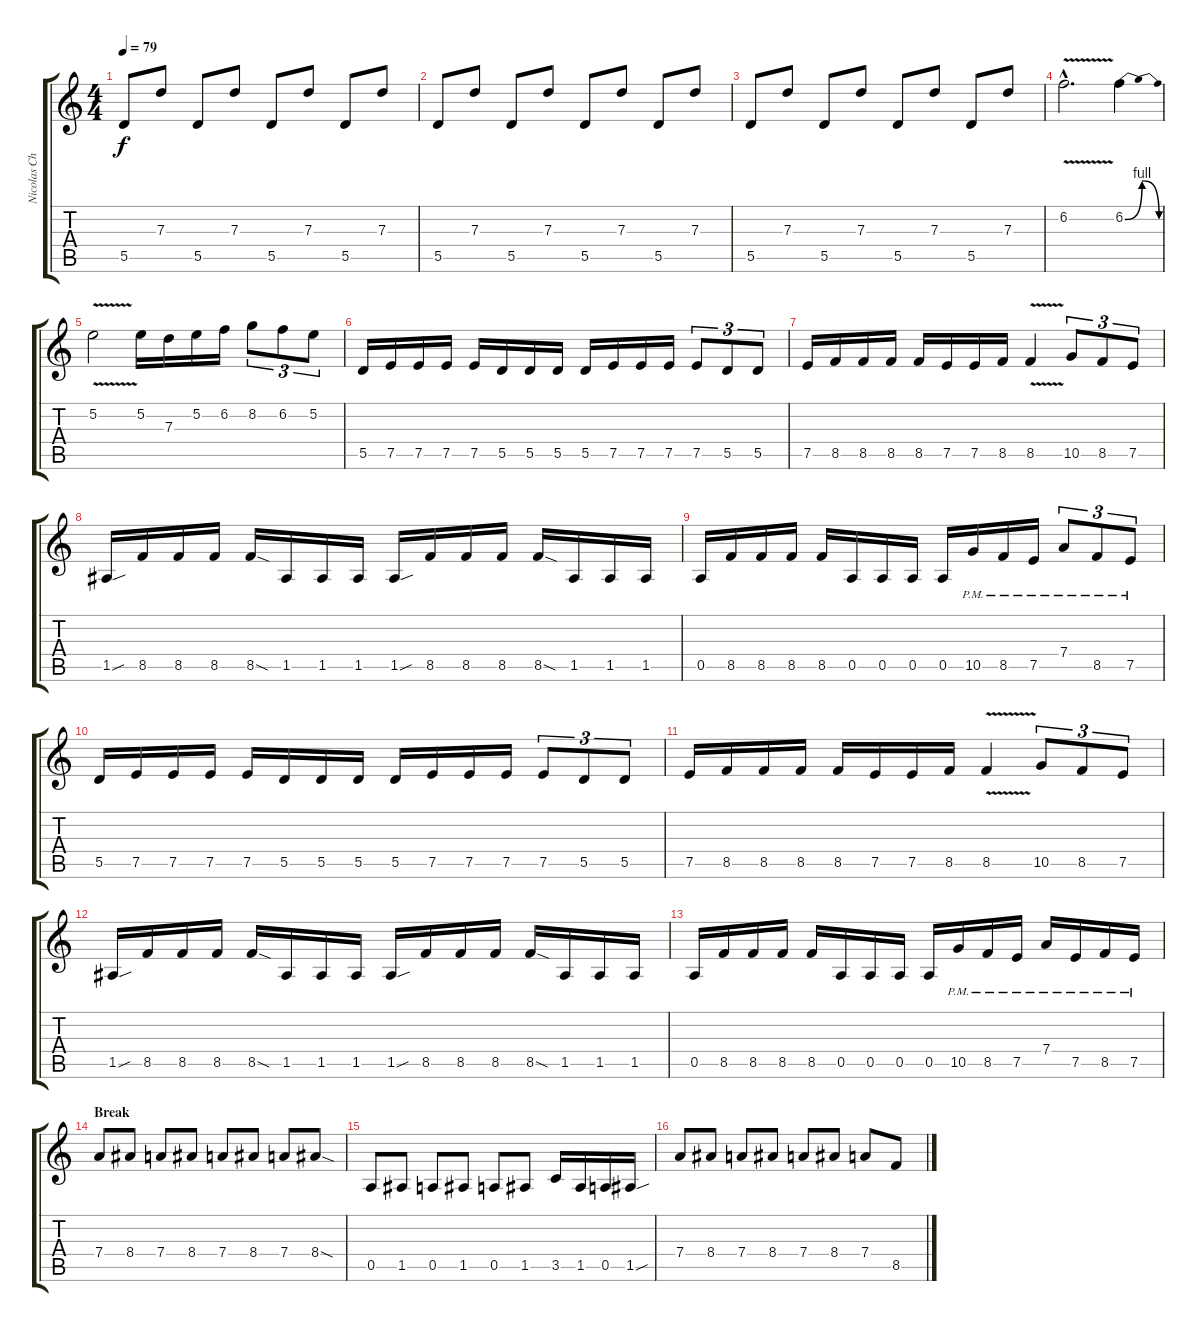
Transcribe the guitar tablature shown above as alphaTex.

\track ("Nicolas Chevrollier" "Nicolas Ch") {instrument distortionguitar}
\staff {score tabs}
\tuning (E4 B3 G3 D3 A2 D2) {hide}
\ts (4 4)
\tempo 79
\clef g2
\ks c
5.5.8{dy f} 7.3.8 5.5.8 7.3.8 5.5.8 7.3.8 5.5.8 7.3.8 |
5.5.8 7.3.8 5.5.8 7.3.8 5.5.8 7.3.8 5.5.8 7.3.8 |
5.5.8 7.3.8 5.5.8 7.3.8 5.5.8 7.3.8 5.5.8 7.3.8 |
6.2{v hac}.2{d volume 14} 6.2{be (bendrelease 0 0 30 4 30 4 60 0)}.4 |
5.2{v}.2 5.2.16 7.3.16 5.2.16 6.2.16 8.2.8{tu (3 2)} 6.2.8{tu (3 2)} 5.2.8{tu (3 2)} |
5.5.16 7.5.16 7.5.16 7.5.16 7.5.16 5.5.16 5.5.16 5.5.16 5.5.16 7.5.16 7.5.16 7.5.16 7.5.8{tu (3 2)} 5.5.8{tu (3 2)} 5.5.8{tu (3 2)} |
7.5.16 8.5.16 8.5.16 8.5.16 8.5.16 7.5.16 7.5.16 8.5.16 8.5{v}.4 10.5.8{tu (3 2)} 8.5.8{tu (3 2)} 7.5.8{tu (3 2)} |
1.5{sou}.16 8.5.16 8.5.16 8.5.16 8.5{sod}.16 1.5.16 1.5.16 1.5.16 1.5{sou}.16 8.5.16 8.5.16 8.5.16 8.5{sod}.16 1.5.16 1.5.16 1.5.16 |
0.5.16 8.5.16 8.5.16 8.5.16 8.5.16 0.5.16 0.5.16 0.5.16 0.5.16 10.5{pm}.16 8.5{pm}.16 7.5{pm}.16 7.4{pm}.8{tu (3 2)} 8.5{pm}.8{tu (3 2)} 7.5{pm}.8{tu (3 2)} |
5.5.16 7.5.16 7.5.16 7.5.16 7.5.16 5.5.16 5.5.16 5.5.16 5.5.16 7.5.16 7.5.16 7.5.16 7.5.8{tu (3 2)} 5.5.8{tu (3 2)} 5.5.8{tu (3 2)} |
7.5.16 8.5.16 8.5.16 8.5.16 8.5.16 7.5.16 7.5.16 8.5.16 8.5{v}.4 10.5.8{tu (3 2)} 8.5.8{tu (3 2)} 7.5.8{tu (3 2)} |
1.5{sou}.16 8.5.16 8.5.16 8.5.16 8.5{sod}.16 1.5.16 1.5.16 1.5.16 1.5{sou}.16 8.5.16 8.5.16 8.5.16 8.5{sod}.16 1.5.16 1.5.16 1.5.16 |
0.5.16 8.5.16 8.5.16 8.5.16 8.5.16 0.5.16 0.5.16 0.5.16 0.5.16 10.5{pm}.16 8.5{pm}.16 7.5{pm}.16 7.4{pm}.16 7.5{pm}.16 8.5{pm}.16 7.5{pm}.16 |
\section ("" "Break")
7.4.8 8.4.8 7.4.8 8.4.8 7.4.8 8.4.8 7.4.8 8.4{sod}.8 |
0.5.8 1.5.8 0.5.8 1.5.8 0.5.8 1.5.8 3.5.16 1.5.16 0.5.16 1.5{sou}.16 |
7.4.8 8.4.8 7.4.8 8.4.8 7.4.8 8.4.8 7.4.8 8.5.8
